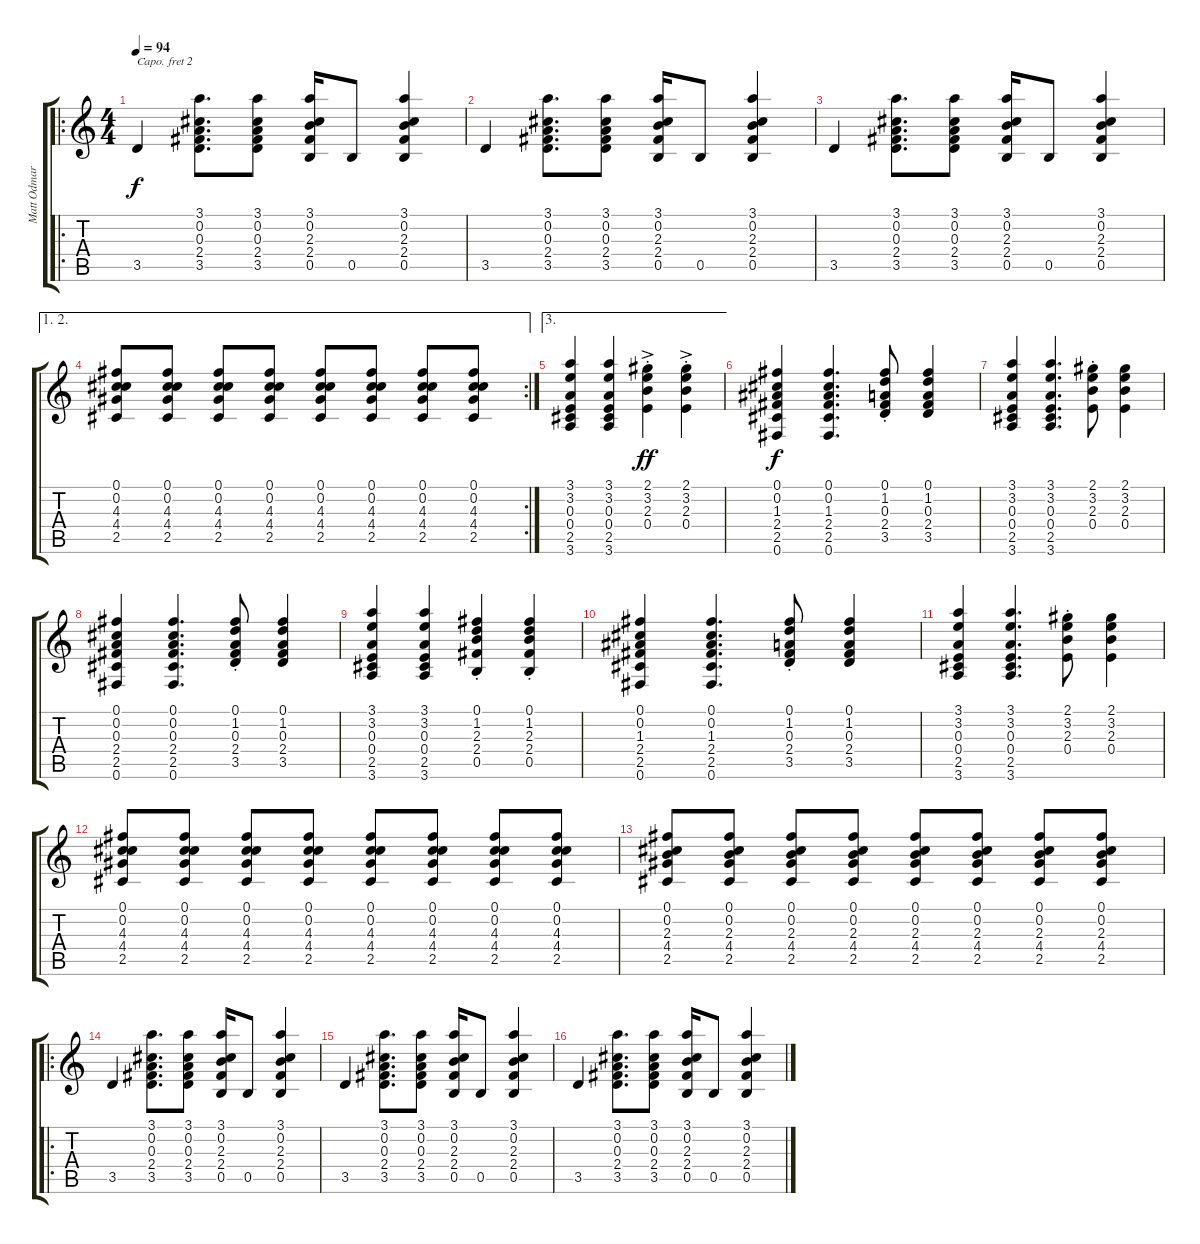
\track ("Matt Odmark" "Matt Odmar") {instrument electricguitarclean}
\staff {score tabs}
\capo 2
\tuning (E4 B3 G3 D3 A2 E2) {hide}
\ro
\ts (4 4)
\tempo 94
\clef g2
\ks c
3.5.4{dy f instrument electricguitarclean} (3.1 0.2 0.3 2.4 3.5).8{d} (3.1 0.2 0.3 2.4 3.5).8 (3.1 0.2 2.3 2.4 0.5).16 0.5.8 (3.1 0.2 2.3 2.4 0.5).4 |
3.5.4 (3.1 0.2 0.3 2.4 3.5).8{d} (3.1 0.2 0.3 2.4 3.5).8 (3.1 0.2 2.3 2.4 0.5).16 0.5.8 (3.1 0.2 2.3 2.4 0.5).4 |
3.5.4 (3.1 0.2 0.3 2.4 3.5).8{d} (3.1 0.2 0.3 2.4 3.5).8 (3.1 0.2 2.3 2.4 0.5).16 0.5.8 (3.1 0.2 2.3 2.4 0.5).4 |
\ae (1 2)
\rc 2
(0.1 0.2 4.3 4.4 2.5).8 (0.1 0.2 4.3 4.4 2.5).8 (0.1 0.2 4.3 4.4 2.5).8 (0.1 0.2 4.3 4.4 2.5).8 (0.1 0.2 4.3 4.4 2.5).8 (0.1 0.2 4.3 4.4 2.5).8 (0.1 0.2 4.3 4.4 2.5).8 (0.1 0.2 4.3 4.4 2.5).8 |
\ae 3
(3.1 3.2 0.3 0.4 2.5 3.6).4 (3.1 3.2 0.3 0.4 2.5 3.6).4 (2.1{ac st} 3.2{ac st} 2.3{ac st} 0.4{ac st}).4{dy ff} (2.1{ac st} 3.2{ac st} 2.3{ac st} 0.4{ac st}).4 |
(0.1 0.2 1.3 2.4 2.5 0.6).4{dy f} (0.1 0.2 1.3 2.4 2.5 0.6).4{d} (0.1{st} 1.2{st} 0.3{st} 2.4{st} 3.5{st}).8 (0.1 1.2 0.3 2.4 3.5).4 |
(3.1 3.2 0.3 0.4 2.5 3.6).4 (3.1 3.2 0.3 0.4 2.5 3.6).4{d} (2.1{st} 3.2{st} 2.3{st} 0.4{st}).8 (2.1 3.2 2.3 0.4).4 |
(0.1 0.2 0.3 2.4 2.5 0.6).4 (0.1 0.2 0.3 2.4 2.5 0.6).4{d} (0.1{st} 1.2{st} 0.3{st} 2.4{st} 3.5{st}).8 (0.1 1.2 0.3 2.4 3.5).4 |
(3.1 3.2 0.3 0.4 2.5 3.6).4 (3.1 3.2 0.3 0.4 2.5 3.6).4 (0.1{st} 1.2{st} 2.3{st} 2.4{st} 0.5{st}).4 (0.1{st} 1.2{st} 2.3{st} 2.4{st} 0.5{st}).4 |
(0.1 0.2 1.3 2.4 2.5 0.6).4 (0.1 0.2 1.3 2.4 2.5 0.6).4{d} (0.1{st} 1.2{st} 0.3{st} 2.4{st} 3.5{st}).8 (0.1 1.2 0.3 2.4 3.5).4 |
(3.1 3.2 0.3 0.4 2.5 3.6).4 (3.1 3.2 0.3 0.4 2.5 3.6).4{d} (2.1{st} 3.2{st} 2.3{st} 0.4{st}).8 (2.1 3.2 2.3 0.4).4 |
(0.1 0.2 4.3 4.4 2.5).8 (0.1 0.2 4.3 4.4 2.5).8 (0.1 0.2 4.3 4.4 2.5).8 (0.1 0.2 4.3 4.4 2.5).8 (0.1 0.2 4.3 4.4 2.5).8 (0.1 0.2 4.3 4.4 2.5).8 (0.1 0.2 4.3 4.4 2.5).8 (0.1 0.2 4.3 4.4 2.5).8 |
(0.1 0.2 2.3 4.4 2.5).8 (0.1 0.2 2.3 4.4 2.5).8 (0.1 0.2 2.3 4.4 2.5).8 (0.1 0.2 2.3 4.4 2.5).8 (0.1 0.2 2.3 4.4 2.5).8 (0.1 0.2 2.3 4.4 2.5).8 (0.1 0.2 2.3 4.4 2.5).8 (0.1 0.2 2.3 4.4 2.5).8 |
\ro
3.5.4 (3.1 0.2 0.3 2.4 3.5).8{d} (3.1 0.2 0.3 2.4 3.5).8 (3.1 0.2 2.3 2.4 0.5).16 0.5.8 (3.1 0.2 2.3 2.4 0.5).4 |
3.5.4 (3.1 0.2 0.3 2.4 3.5).8{d} (3.1 0.2 0.3 2.4 3.5).8 (3.1 0.2 2.3 2.4 0.5).16 0.5.8 (3.1 0.2 2.3 2.4 0.5).4 |
3.5.4 (3.1 0.2 0.3 2.4 3.5).8{d} (3.1 0.2 0.3 2.4 3.5).8 (3.1 0.2 2.3 2.4 0.5).16 0.5.8 (3.1 0.2 2.3 2.4 0.5).4
